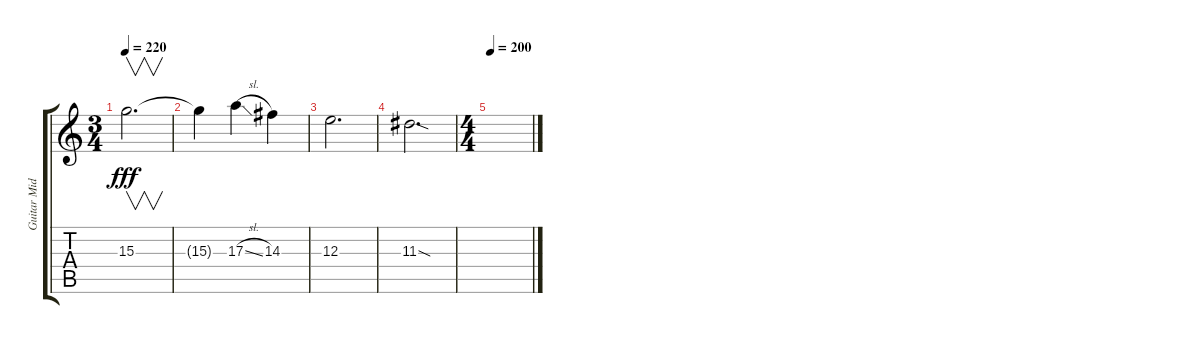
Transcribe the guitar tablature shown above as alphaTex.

\track ("Guitar Mid" "Guitar Mid") {instrument distortionguitar}
\staff {score tabs}
\tuning (Db4 Ab3 E3 B2 Gb2 B1) {hide}
\ts (3 4)
\tempo 220
\clef g2
\ks c
15.3.2{v d dy fff} |
15.3{t}.4 17.3{sl}.4 14.3.4 |
12.3.2{d} |
11.3{sod}.2{d} |
\ts (4 4)
\tempo 200
